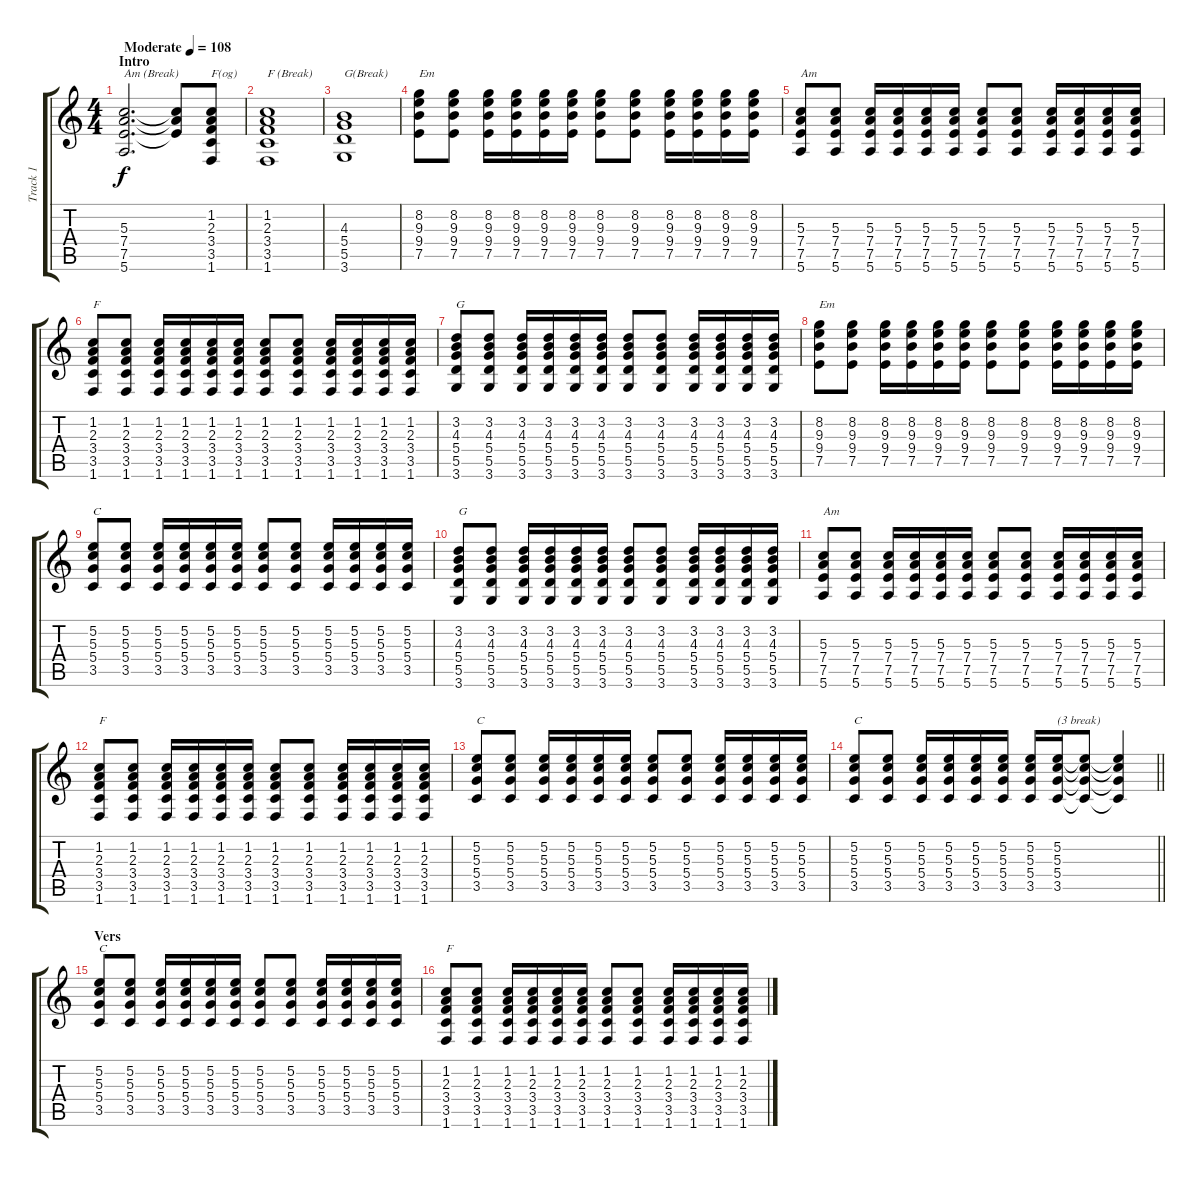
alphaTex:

\track ("Track 1" "Track 1") {instrument overdrivenguitar}
\staff {score tabs}
\tuning (E4 B3 G3 D3 A2 E2) {hide}
\ts (4 4)
\section ("" "Intro")
\tempo (108 "Moderate")
\clef g2
\ks c
(5.3 7.4 7.5 5.6).2{d txt "Am (Break)" dy f instrument overdrivenguitar} (5.3{t} 7.4{t} 7.5{t}).8 (1.2 2.3 3.4 3.5 1.6).8{txt "F(og)"} |
(1.2 2.3 3.4 3.5 1.6).1{txt "F (Break)"} |
(4.3 5.4 5.5 3.6).1{txt "G(Break)"} |
(8.2 9.3 9.4 7.5).8{txt "Em"} (8.2 9.3 9.4 7.5).8 (8.2 9.3 9.4 7.5).16 (8.2 9.3 9.4 7.5).16 (8.2 9.3 9.4 7.5).16 (8.2 9.3 9.4 7.5).16 (8.2 9.3 9.4 7.5).8 (8.2 9.3 9.4 7.5).8 (8.2 9.3 9.4 7.5).16 (8.2 9.3 9.4 7.5).16 (8.2 9.3 9.4 7.5).16 (8.2 9.3 9.4 7.5).16 |
(5.3 7.4 7.5 5.6).8{txt "Am"} (5.3 7.4 7.5 5.6).8 (5.3 7.4 7.5 5.6).16 (5.3 7.4 7.5 5.6).16 (5.3 7.4 7.5 5.6).16 (5.3 7.4 7.5 5.6).16 (5.3 7.4 7.5 5.6).8 (5.3 7.4 7.5 5.6).8 (5.3 7.4 7.5 5.6).16 (5.3 7.4 7.5 5.6).16 (5.3 7.4 7.5 5.6).16 (5.3 7.4 7.5 5.6).16 |
(1.2 2.3 3.4 3.5 1.6).8{txt "F"} (1.2 2.3 3.4 3.5 1.6).8 (1.2 2.3 3.4 3.5 1.6).16 (1.2 2.3 3.4 3.5 1.6).16 (1.2 2.3 3.4 3.5 1.6).16 (1.2 2.3 3.4 3.5 1.6).16 (1.2 2.3 3.4 3.5 1.6).8 (1.2 2.3 3.4 3.5 1.6).8 (1.2 2.3 3.4 3.5 1.6).16 (1.2 2.3 3.4 3.5 1.6).16 (1.2 2.3 3.4 3.5 1.6).16 (1.2 2.3 3.4 3.5 1.6).16 |
(3.2 4.3 5.4 5.5 3.6).8{txt "G"} (3.2 4.3 5.4 5.5 3.6).8 (3.2 4.3 5.4 5.5 3.6).16 (3.2 4.3 5.4 5.5 3.6).16 (3.2 4.3 5.4 5.5 3.6).16 (3.2 4.3 5.4 5.5 3.6).16 (3.2 4.3 5.4 5.5 3.6).8 (3.2 4.3 5.4 5.5 3.6).8 (3.2 4.3 5.4 5.5 3.6).16 (3.2 4.3 5.4 5.5 3.6).16 (3.2 4.3 5.4 5.5 3.6).16 (3.2 4.3 5.4 5.5 3.6).16 |
(8.2 9.3 9.4 7.5).8{txt "Em"} (8.2 9.3 9.4 7.5).8 (8.2 9.3 9.4 7.5).16 (8.2 9.3 9.4 7.5).16 (8.2 9.3 9.4 7.5).16 (8.2 9.3 9.4 7.5).16 (8.2 9.3 9.4 7.5).8 (8.2 9.3 9.4 7.5).8 (8.2 9.3 9.4 7.5).16 (8.2 9.3 9.4 7.5).16 (8.2 9.3 9.4 7.5).16 (8.2 9.3 9.4 7.5).16 |
(5.2 5.3 5.4 3.5).8{txt "C"} (5.2 5.3 5.4 3.5).8 (5.2 5.3 5.4 3.5).16 (5.2 5.3 5.4 3.5).16 (5.2 5.3 5.4 3.5).16 (5.2 5.3 5.4 3.5).16 (5.2 5.3 5.4 3.5).8 (5.2 5.3 5.4 3.5).8 (5.2 5.3 5.4 3.5).16 (5.2 5.3 5.4 3.5).16 (5.2 5.3 5.4 3.5).16 (5.2 5.3 5.4 3.5).16 |
(3.2 4.3 5.4 5.5 3.6).8{txt "G"} (3.2 4.3 5.4 5.5 3.6).8 (3.2 4.3 5.4 5.5 3.6).16 (3.2 4.3 5.4 5.5 3.6).16 (3.2 4.3 5.4 5.5 3.6).16 (3.2 4.3 5.4 5.5 3.6).16 (3.2 4.3 5.4 5.5 3.6).8 (3.2 4.3 5.4 5.5 3.6).8 (3.2 4.3 5.4 5.5 3.6).16 (3.2 4.3 5.4 5.5 3.6).16 (3.2 4.3 5.4 5.5 3.6).16 (3.2 4.3 5.4 5.5 3.6).16 |
(5.3 7.4 7.5 5.6).8{txt "Am"} (5.3 7.4 7.5 5.6).8 (5.3 7.4 7.5 5.6).16 (5.3 7.4 7.5 5.6).16 (5.3 7.4 7.5 5.6).16 (5.3 7.4 7.5 5.6).16 (5.3 7.4 7.5 5.6).8 (5.3 7.4 7.5 5.6).8 (5.3 7.4 7.5 5.6).16 (5.3 7.4 7.5 5.6).16 (5.3 7.4 7.5 5.6).16 (5.3 7.4 7.5 5.6).16 |
(1.2 2.3 3.4 3.5 1.6).8{txt "F"} (1.2 2.3 3.4 3.5 1.6).8 (1.2 2.3 3.4 3.5 1.6).16 (1.2 2.3 3.4 3.5 1.6).16 (1.2 2.3 3.4 3.5 1.6).16 (1.2 2.3 3.4 3.5 1.6).16 (1.2 2.3 3.4 3.5 1.6).8 (1.2 2.3 3.4 3.5 1.6).8 (1.2 2.3 3.4 3.5 1.6).16 (1.2 2.3 3.4 3.5 1.6).16 (1.2 2.3 3.4 3.5 1.6).16 (1.2 2.3 3.4 3.5 1.6).16 |
(5.2 5.3 5.4 3.5).8{txt "C"} (5.2 5.3 5.4 3.5).8 (5.2 5.3 5.4 3.5).16 (5.2 5.3 5.4 3.5).16 (5.2 5.3 5.4 3.5).16 (5.2 5.3 5.4 3.5).16 (5.2 5.3 5.4 3.5).8 (5.2 5.3 5.4 3.5).8 (5.2 5.3 5.4 3.5).16 (5.2 5.3 5.4 3.5).16 (5.2 5.3 5.4 3.5).16 (5.2 5.3 5.4 3.5).16 |
\barLineRight lightlight
(5.2 5.3 5.4 3.5).8{txt "C"} (5.2 5.3 5.4 3.5).8 (5.2 5.3 5.4 3.5).16 (5.2 5.3 5.4 3.5).16 (5.2 5.3 5.4 3.5).16 (5.2 5.3 5.4 3.5).16 (5.2 5.3 5.4 3.5).16 (5.2 5.3 5.4 3.5).16{txt "(3 break)"} (5.2{t} 5.3{t} 5.4{t} 3.5{t}).8 (5.2{t} 5.3{t} 5.4{t} 3.5{t}).4 |
\section ("" "Vers")
(5.2 5.3 5.4 3.5).8{txt "C"} (5.2 5.3 5.4 3.5).8 (5.2 5.3 5.4 3.5).16 (5.2 5.3 5.4 3.5).16 (5.2 5.3 5.4 3.5).16 (5.2 5.3 5.4 3.5).16 (5.2 5.3 5.4 3.5).8 (5.2 5.3 5.4 3.5).8 (5.2 5.3 5.4 3.5).16 (5.2 5.3 5.4 3.5).16 (5.2 5.3 5.4 3.5).16 (5.2 5.3 5.4 3.5).16 |
(1.2 2.3 3.4 3.5 1.6).8{txt "F"} (1.2 2.3 3.4 3.5 1.6).8 (1.2 2.3 3.4 3.5 1.6).16 (1.2 2.3 3.4 3.5 1.6).16 (1.2 2.3 3.4 3.5 1.6).16 (1.2 2.3 3.4 3.5 1.6).16 (1.2 2.3 3.4 3.5 1.6).8 (1.2 2.3 3.4 3.5 1.6).8 (1.2 2.3 3.4 3.5 1.6).16 (1.2 2.3 3.4 3.5 1.6).16 (1.2 2.3 3.4 3.5 1.6).16 (1.2 2.3 3.4 3.5 1.6).16
